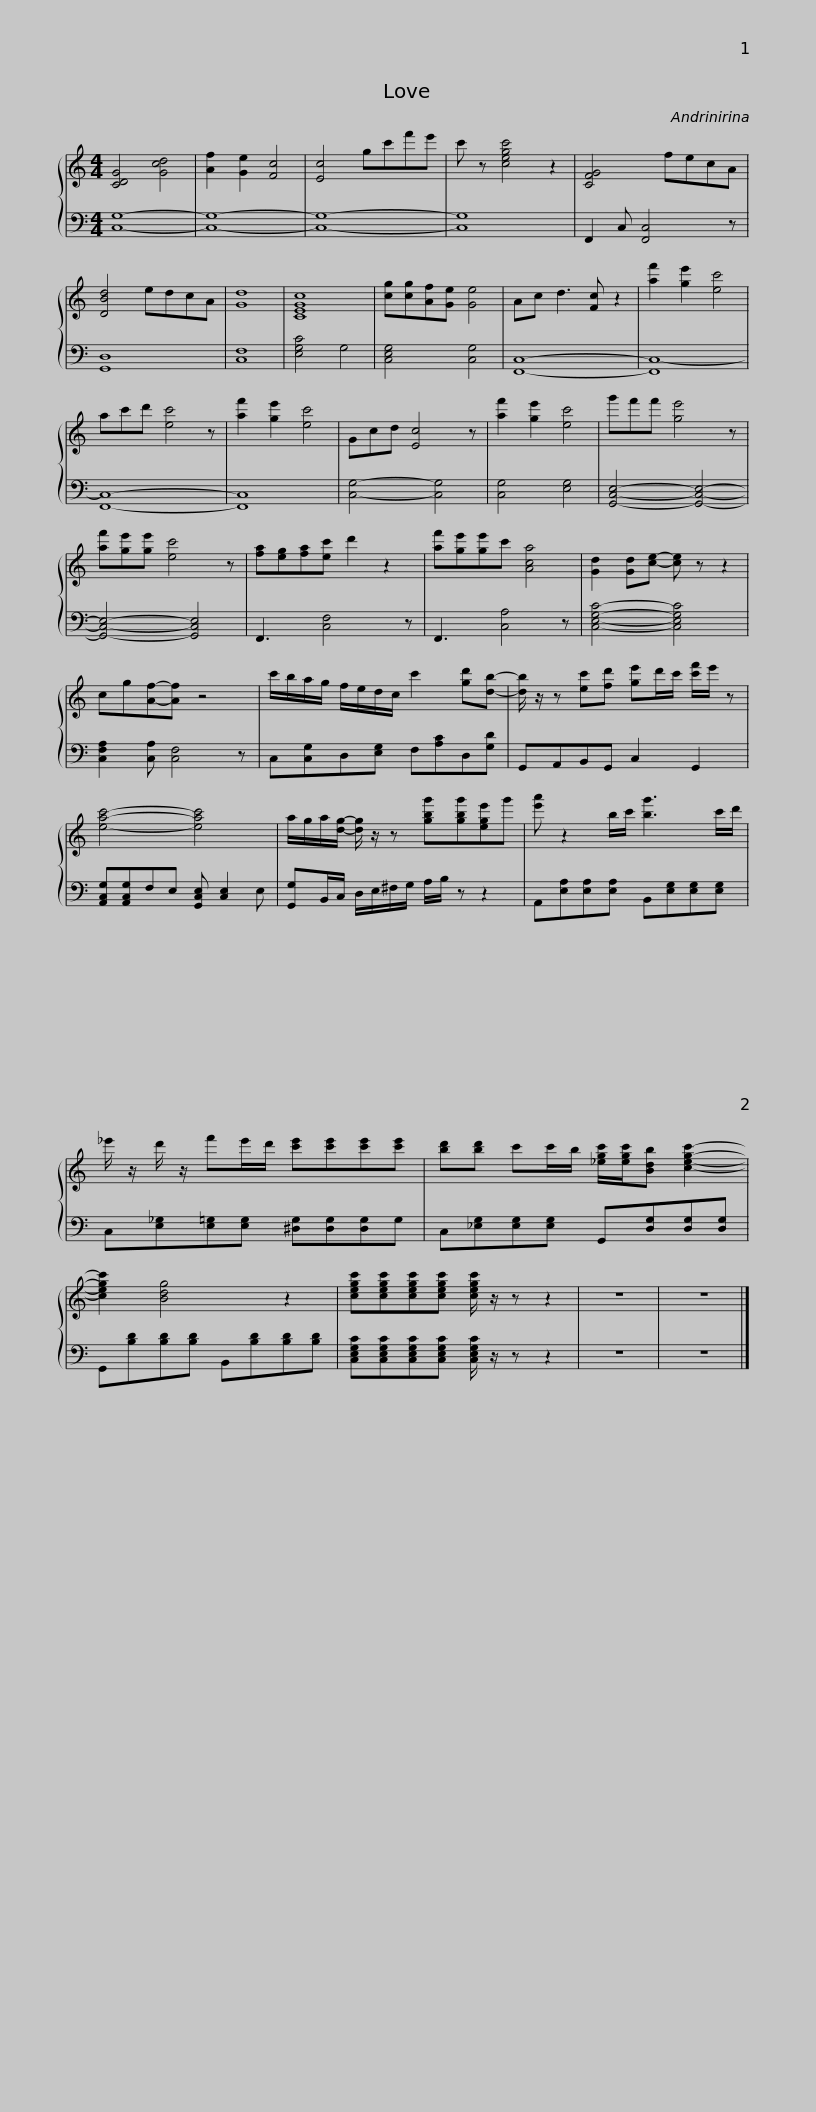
X:1
%%score { 1 | 2 }
L:1/8
M:4/4
I:linebreak $
K:C
V:1 treble
V:2 bass
V:1
 [CDG]4 [Gcd]4 | [Af]2 [Ge]2 [Fc]4 | [Ec]4 gc'f'e' | c' z [cegc']4 z2 | [CFG]4 fecA | %5
 [DBd]4 edcA | [Gd]8 | [CEGc]8 | [cg][cg][Af][Ge] [Ge]4 |$ Ac d3 [Fc] z2 | %10
 [af']2 [ge']2 [ec']4 | ac'd' [ec']4 z | [af']2 [ge']2 [ec']4 | Gcd [Ec]4 z | [af']2 [ge']2 [ec']4 | %15
 g'f'f' [ge']4 z |$ [af'][ge'][ge'] [ec']4 z | [fa][eg][fa][ec'] d'2 z2 | [af'][ge'][ge']c' [Aca]4 | [Gd]2 [Gd][ce]- [ce] z z2 | %20
 cg[Af]-[Af] z4 |$ c'/b/a/g/ f/e/d/c/ c'2 [gd'][db]- | [db]/ z/ z [ec'][fd'] [ge']d'/c'/ [c'f']/e'/ z | [eac']4- [eac']4 |$ a/g/a/[dg]/- [dg]/ z/ z [gbg'][gbg'][ege']g' | %25
 [e'a'] z2 b/c'/ [bg']3 c'/d'/ | _e'/ z/ d'/ z/ f'e'/d'/ [c'e'][c'e'][c'e'][c'e'] |$ [bd'][bd'] c'c'/b/ [_egc']/[egc']/[Bdb] [cegc']2- | [cegc']2 [Bdg]4 z2 | [cegc'][cegc'][cegc'][cegc'] [cegc']/ z/ z z2 | %30
 z8 | z8 |] %32
V:2
 [C,G,]8- | [C,G,]8- | [C,G,]8- | [C,G,]8 | F,,2 C, [F,,C,]4 z | %5
 [G,,D,]8 | [C,F,]8 | [E,G,C]4 G,4 | [C,E,G,]4 [C,G,]4 |$ [F,,C,]8- | %10
 [F,,C,-]8 | [F,,C,]8- | [F,,C,]8 | [C,G,]4- [C,G,]4 | [C,G,]4 [E,G,]4 | %15
 [G,,C,E,]4- [G,,C,E,]4- |$ [G,,C,E,]4- [G,,C,E,]4 | F,,3 [C,F,]4 z | F,,3 [C,A,]4 z | [C,E,G,C]4- [C,E,G,C]4 | %20
 [C,F,A,]2 [C,A,] [C,F,]4 z |$ C,[C,G,]D,[E,G,] F,[A,C]D,[G,D] | G,,A,,B,,G,, C,2 G,,2 | [A,,C,G,][A,,C,G,]F,E, [G,,C,E,] [C,E,]2 E, |$ [G,,G,]B,,/C,/ D,/E,/^F,/G,/ A,/B,/ z z2 | %25
 A,,[E,A,][E,A,][E,A,] B,,[E,G,][E,G,][E,G,] | C,[E,_G,][E,=G,][E,G,] [^D,G,][D,G,][D,G,]G, |$ C,[_E,G,][E,G,][E,G,] G,,[D,G,][D,G,][D,G,] | G,,[B,D][B,D][B,D] B,,[B,D][B,D][B,D] | [C,E,G,C][C,E,G,C][C,E,G,C][C,E,G,C] [C,E,G,C]/ z/ z z2 | %30
 z8 | z8 |] %32
